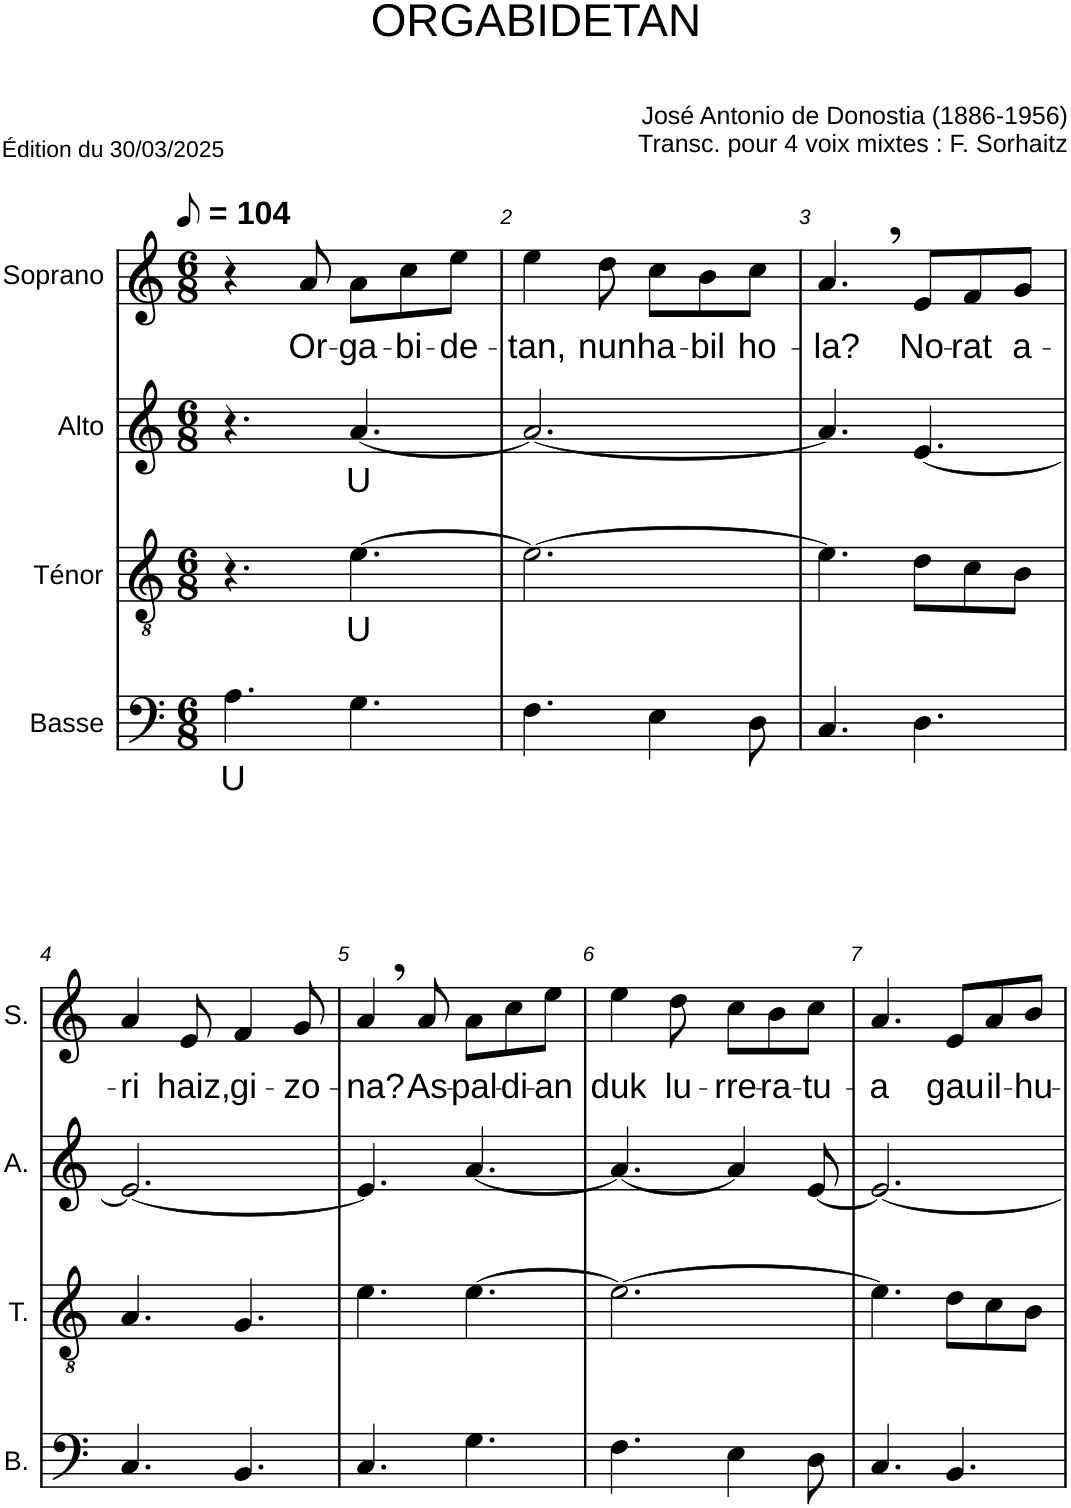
**kern	**text	**kern	**text	**kern	**text	**kern	**text
*part4	*part4	*part3	*part3	*part2	*part2	*part1	*part1
*staff4	*staff4	*staff3	*staff3	*staff2	*staff2	*staff1	*staff1
*I"Basse	*	*I"Ténor	*	*I"Alto	*	*I"Soprano	*
*I'B.	*	*I'T.	*	*I'A.	*	*I'S.	*
*clefF4	*	*clefGv2	*	*clefG2	*	*clefG2	*
*k[]	*	*k[]	*	*k[]	*	*k[]	*
*M6/8	*	*M6/8	*	*M6/8	*	*M6/8	*
*MM52	*	*MM52	*	*MM52	*	*MM52	*
=1	=1	=1	=1	=1	=1	=1	=1
!	!LO:LY:b	!	!	!	!	!	!
4.A\	U	4.r	.	4.r	.	4r	.
!	!	!	!	!	!	!	!LO:LY:b
.	.	.	.	.	.	8a/	Or-
!	!	!	!LO:LY:b	!	!LO:LY:b	!	!LO:LY:b
4.G\	.	[4.e\	U	[4.a/	U	8a\L	-ga-
!	!	!	!	!	!	!	!LO:LY:b
.	.	.	.	.	.	8cc\	-bi-
!	!	!	!	!	!	!	!LO:LY:b
.	.	.	.	.	.	8ee\J	-de-
=2	=2	=2	=2	=2	=2	=2	=2
!	!	!	!	!	!	!	!LO:LY:b
4.F\	.	2.e\_	.	2.a/_	.	4ee\	-tan,
!	!	!	!	!	!	!	!LO:LY:b
.	.	.	.	.	.	8dd\	nun
!	!	!	!	!	!	!	!LO:LY:b
4E\	.	.	.	.	.	8cc\L	ha-
!	!	!	!	!	!	!	!LO:LY:b
.	.	.	.	.	.	8b\	-bil
!	!	!	!	!	!	!	!LO:LY:b
8D\	.	.	.	.	.	8cc\J	ho-
=3	=3	=3	=3	=3	=3	=3	=3
!	!	!	!	!	!	!	!LO:LY:b
4.C/	.	4.e\]	.	4.a/]	.	4.a,/	-la?
!	!	!	!	!	!	!	!LO:LY:b
4.D\	.	8d\L	.	[4.e/	.	8e/L	No-
!	!	!	!	!	!	!	!LO:LY:b
.	.	8c\	.	.	.	8f/	-rat
!	!	!	!	!	!	!	!LO:LY:b
.	.	8B\J	.	.	.	8g/J	a-
!!LO:LB:g=z
=4	=4	=4	=4	=4	=4	=4	=4
!	!	!	!	!	!	!	!LO:LY:b
4.C/	.	4.A/	.	2.e/_	.	4a/	-ri
!	!	!	!	!	!	!	!LO:LY:b
.	.	.	.	.	.	8e/	haiz,
!	!	!	!	!	!	!	!LO:LY:b
4.BB/	.	4.G/	.	.	.	4f/	gi-
!	!	!	!	!	!	!	!LO:LY:b
.	.	.	.	.	.	8g/	-zo-
=5	=5	=5	=5	=5	=5	=5	=5
!	!	!	!	!	!	!	!LO:LY:b
4.C/	.	4.e\	.	4.e/]	.	4a,/	-na?
!	!	!	!	!	!	!	!LO:LY:b
.	.	.	.	.	.	8a/	As-
!	!	!	!	!	!	!	!LO:LY:b
4.G\	.	[4.e\	.	[4.a/	.	8a\L	-pal-
!	!	!	!	!	!	!	!LO:LY:b
.	.	.	.	.	.	8cc\	-di-
!	!	!	!	!	!	!	!LO:LY:b
.	.	.	.	.	.	8ee\J	-an
=6	=6	=6	=6	=6	=6	=6	=6
!	!	!	!	!	!	!	!LO:LY:b
4.F\	.	2.e\_	.	4.a/_	.	4ee\	duk
!	!	!	!	!	!	!	!LO:LY:b
.	.	.	.	.	.	8dd\	lu-
!	!	!	!	!	!	!	!LO:LY:b
4E\	.	.	.	4a/]	.	8cc\L	-rre-
!	!	!	!	!	!	!	!LO:LY:b
.	.	.	.	.	.	8b\	-ra-
!	!	!	!	!	!	!	!LO:LY:b
8D\	.	.	.	[8e/	.	8cc\J	-tu-
=7	=7	=7	=7	=7	=7	=7	=7
!	!	!	!	!	!	!	!LO:LY:b
4.C/	.	4.e\]	.	2.e/_	.	4.a/	-a
!	!	!	!	!	!	!	!LO:LY:b
4.BB/	.	8d\L	.	.	.	8e/L	gau
!	!	!	!	!	!	!	!LO:LY:b
.	.	8c\	.	.	.	8a/	il-
!	!	!	!	!	!	!	!LO:LY:b
.	.	8B\J	.	.	.	8b/J	-hu-
=	=	=	=	=	=	=	=
*-	*-	*-	*-	*-	*-	*-	*-
